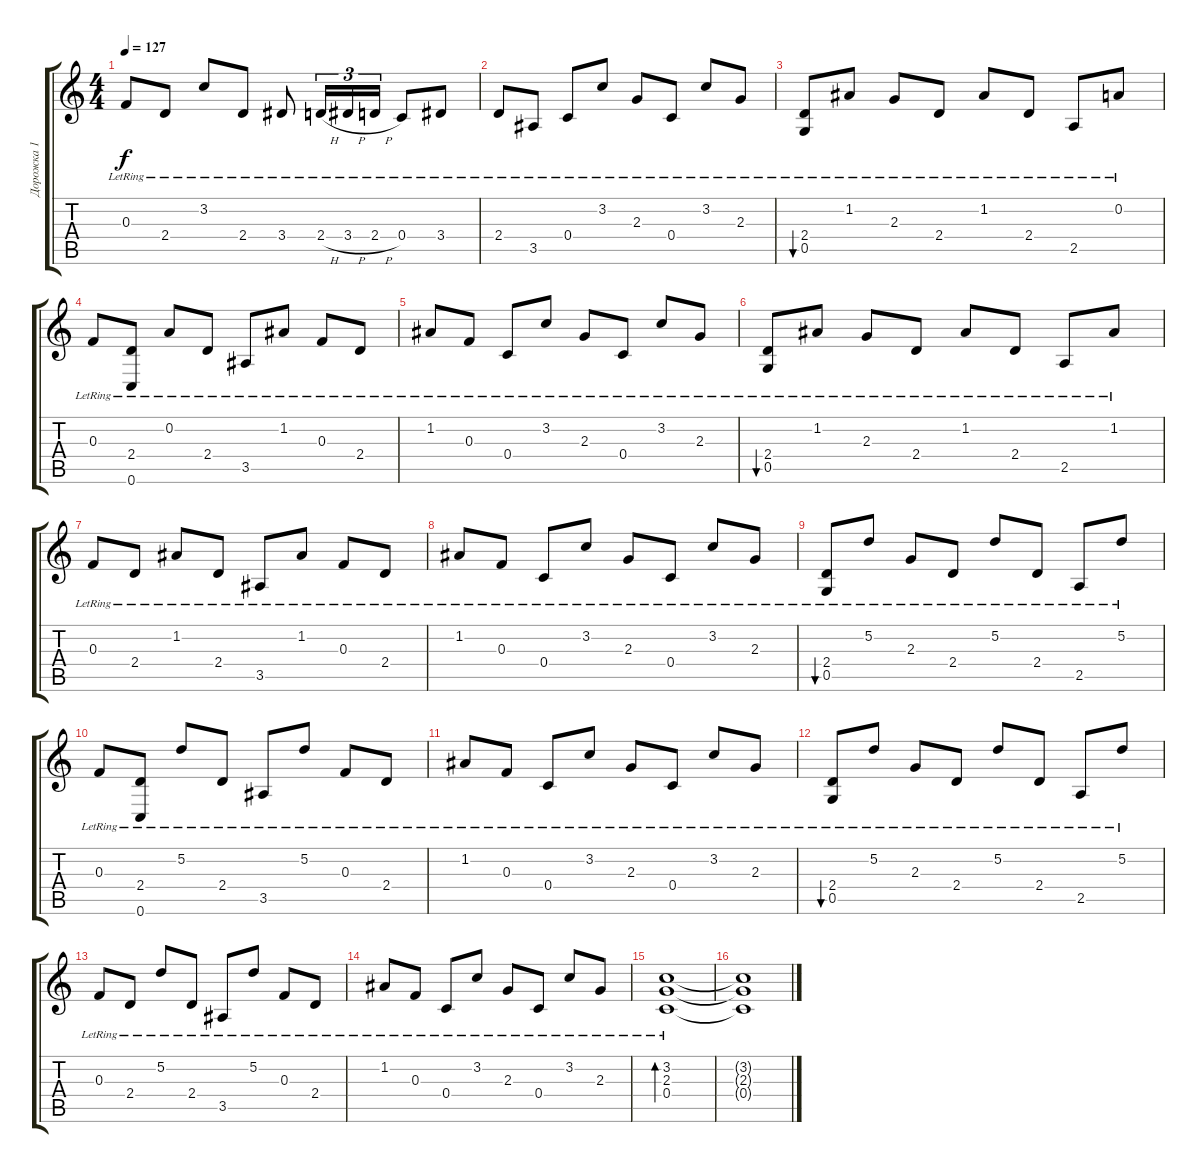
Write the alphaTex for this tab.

\track ("Дорожка 1" "Дорожка 1") {instrument acousticguitarsteel}
\staff {score tabs}
\tuning (D4 A3 F3 C3 G2 C2) {hide}
\ts (4 4)
\tempo 127
\clef g2
\ks c
0.3{lr}.8{dy f} 2.4{lr}.8 3.2{lr}.8 2.4{lr}.8 3.4{lr}.8 2.4{h lr}.16{tu (3 2)} 3.4{h lr}.16{tu (3 2)} 2.4{h lr}.16{tu (3 2)} 0.4{lr}.8 3.4{lr}.8 |
2.4{lr}.8 3.5{lr}.8 0.4{lr}.8 3.2{lr}.8 2.3{lr}.8 0.4{lr}.8 3.2{lr}.8 2.3{lr}.8 |
(2.4{lr} 0.5{lr}).8{bu 480} 1.2{lr}.8 2.3{lr}.8 2.4{lr}.8 1.2{lr}.8 2.4{lr}.8 2.5{lr}.8 0.2{lr}.8 |
0.3{lr}.8 (2.4{lr} 0.6).8 0.2{lr}.8 2.4{lr}.8 3.5{lr}.8 1.2{lr}.8 0.3{lr}.8 2.4{lr}.8 |
1.2{lr}.8 0.3{lr}.8 0.4{lr}.8 3.2{lr}.8 2.3{lr}.8 0.4{lr}.8 3.2{lr}.8 2.3{lr}.8 |
(2.4{lr} 0.5{lr}).8{bu 480} 1.2{lr}.8 2.3{lr}.8 2.4{lr}.8 1.2{lr}.8 2.4{lr}.8 2.5{lr}.8 1.2{lr}.8 |
0.3{lr}.8 2.4{lr}.8 1.2{lr}.8 2.4{lr}.8 3.5{lr}.8 1.2{lr}.8 0.3{lr}.8 2.4{lr}.8 |
1.2{lr}.8 0.3{lr}.8 0.4{lr}.8 3.2{lr}.8 2.3{lr}.8 0.4{lr}.8 3.2{lr}.8 2.3{lr}.8 |
(2.4{lr} 0.5{lr}).8{bu 480} 5.2{lr}.8 2.3{lr}.8 2.4{lr}.8 5.2{lr}.8 2.4{lr}.8 2.5{lr}.8 5.2{lr}.8 |
0.3{lr}.8 (2.4{lr} 0.6).8 5.2{lr}.8 2.4{lr}.8 3.5{lr}.8 5.2{lr}.8 0.3{lr}.8 2.4{lr}.8 |
1.2{lr}.8 0.3{lr}.8 0.4{lr}.8 3.2{lr}.8 2.3{lr}.8 0.4{lr}.8 3.2{lr}.8 2.3{lr}.8 |
(2.4{lr} 0.5{lr}).8{bu 480} 5.2{lr}.8 2.3{lr}.8 2.4{lr}.8 5.2{lr}.8 2.4{lr}.8 2.5{lr}.8 5.2{lr}.8 |
0.3{lr}.8 2.4{lr}.8 5.2{lr}.8 2.4{lr}.8 3.5{lr}.8 5.2{lr}.8 0.3{lr}.8 2.4{lr}.8 |
1.2{lr}.8 0.3{lr}.8 0.4{lr}.8 3.2{lr}.8 2.3{lr}.8 0.4{lr}.8 3.2{lr}.8 2.3{lr}.8 |
(3.2{lr} 2.3{lr} 0.4{lr}).1{bd 120} |
(3.2{t} 2.3{t} 0.4{t}).1
